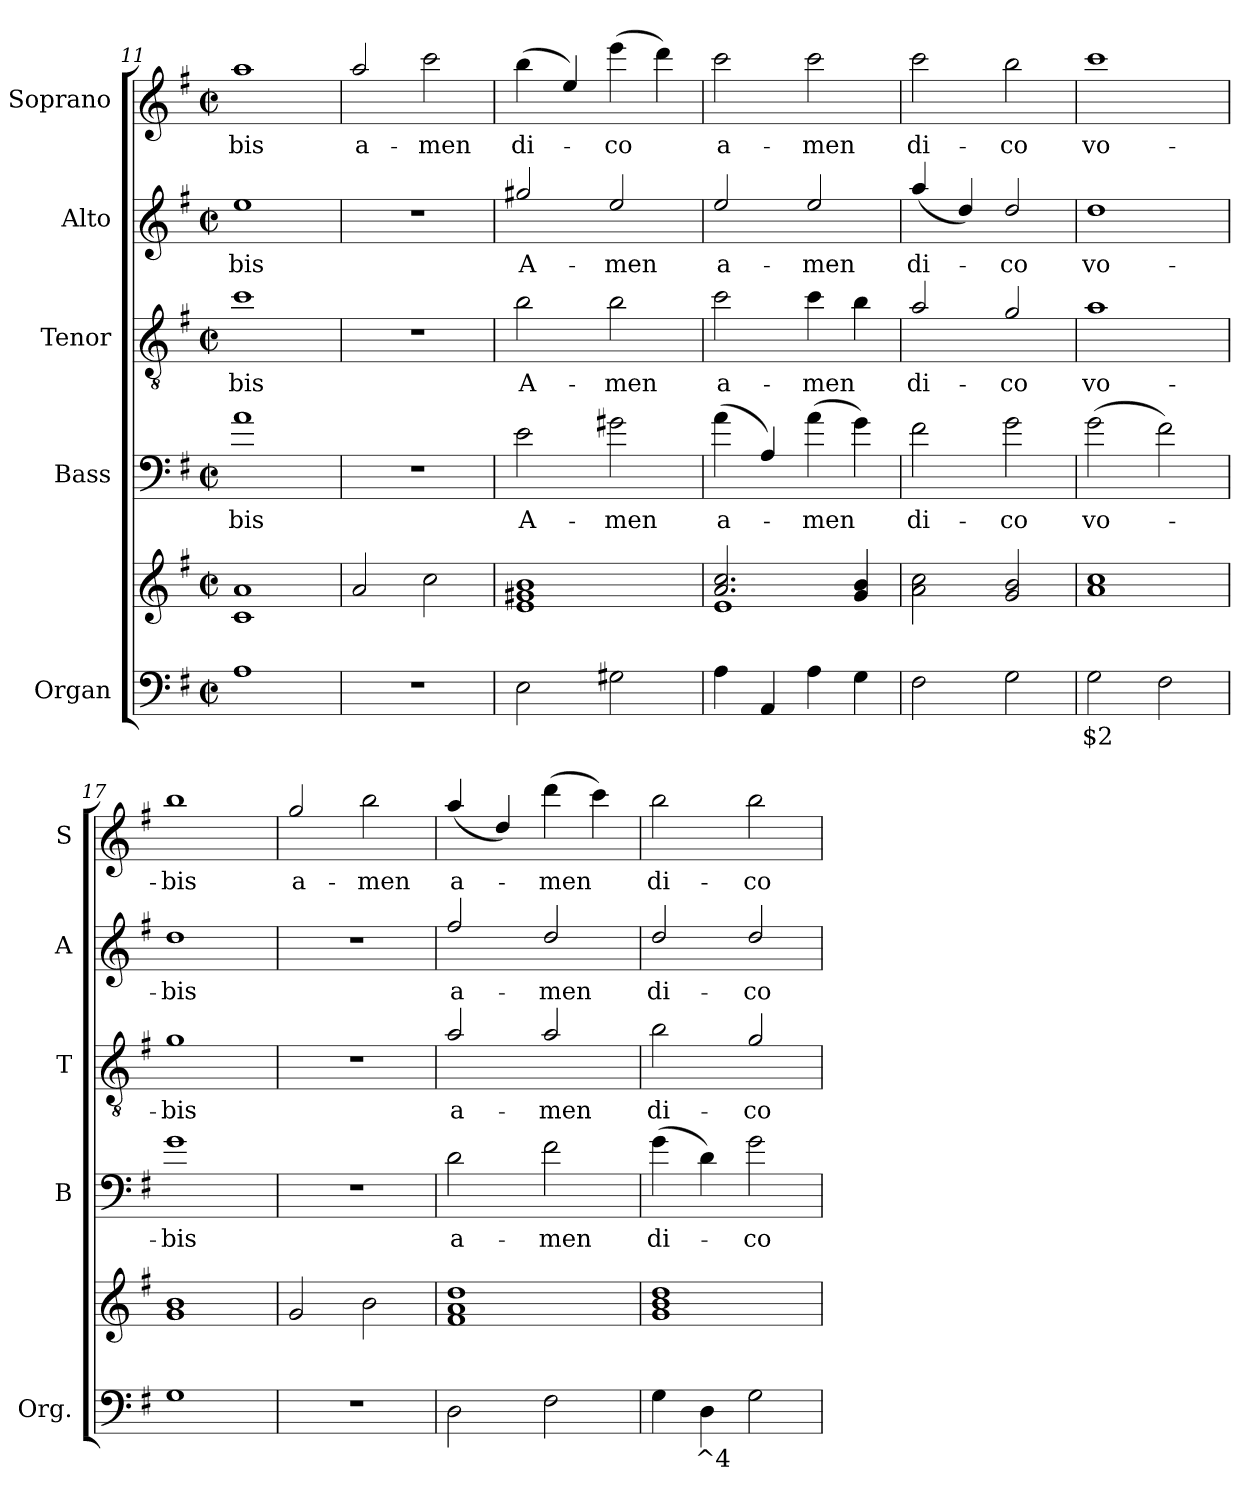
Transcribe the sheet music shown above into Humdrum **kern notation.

**kern	**text	**kern	**kern	**text	**kern	**text	**kern	**text	**kern	**text
*part5	*part5	*part5	*part4	*part4	*part3	*part3	*part2	*part2	*part1	*part1
*staff6	*staff6	*staff5	*staff4	*staff4	*staff3	*staff3	*staff2	*staff2	*staff1	*staff1
*I"Organ	*	*	*I"Bass	*	*I"Tenor	*	*I"Alto	*	*I"Soprano	*
*I'Org.	*	*	*I'B	*	*I'T	*	*I'A	*	*I'S	*
*clefF4	*	*clefG2	*clefF4	*	*clefGv2	*	*clefG2	*	*clefG2	*
*	*	*	*ITrd7c12	*	*ITrd7c12	*	*ITrd7c12	*	*ITrd7c12	*
*k[f#]	*	*k[f#]	*k[f#]	*	*k[f#]	*	*k[f#]	*	*k[f#]	*
*G:	*	*G:	*G:	*	*G:	*	*G:	*	*G:	*
*M2/2	*	*M2/2	*M2/2	*	*M2/2	*	*M2/2	*	*M2/2	*
*met(c|)	*	*met(c|)	*met(c|)	*	*met(c|)	*	*met(c|)	*	*met(c|)	*
=11	=11	=11	=11	=11	=11	=11	=11	=11	=11	=11
!	!	!	!	!LO:LY:b	!	!	!	!	!	!
!	!	!	!	!	!	!LO:LY:b	!	!	!	!
!	!	!	!	!	!	!	!	!LO:LY:b	!	!
!	!	!	!	!	!	!	!	!	!	!LO:LY:b
1A	.	1c! 1a!	1A	-bis	1c	-bis	1e	-bis	1a	-bis
=12	=12	=12	=12	=12	=12	=12	=12	=12	=12	=12
!	!	!	!	!	!	!	!	!	!	!LO:LY:b
1r	.	2a!/	1r	.	1r	.	1r	.	2a/	a-
!	!	!	!	!	!	!	!	!	!	!LO:LY:b
.	.	2cc!\	.	.	.	.	.	.	2cc\	-men
=13	=13	=13	=13	=13	=13	=13	=13	=13	=13	=13
!	!	!	!	!LO:LY:b	!	!	!	!	!	!
!	!	!	!	!	!	!LO:LY:b	!	!	!	!
!	!	!	!	!	!	!	!	!LO:LY:b	!	!
!	!	!	!	!	!	!	!	!	!	!LO:LY:b
2E\	.	1e! 1g#X! 1b!	2E\	A-	2B\	A-	2g#X/	A-	(>4b\	di-
.	.	.	.	.	.	.	.	.	4e/)	.
!	!	!	!	!LO:LY:b	!	!	!	!	!	!
!	!	!	!	!	!	!LO:LY:b	!	!	!	!
!	!	!	!	!	!	!	!	!LO:LY:b	!	!
!	!	!	!	!	!	!	!	!	!	!LO:LY:b
2G#X\	.	.	2G#X\	-men	2B\	-men	2e/	-men	(>4ee\	-co
.	.	.	.	.	.	.	.	.	4dd\)	.
=14	=14	=14	=14	=14	=14	=14	=14	=14	=14	=14
*	*	*^	*	*	*	*	*	*	*	*
!	!	!	!	!	!LO:LY:b	!	!	!	!	!	!
!	!	!	!	!	!	!	!LO:LY:b	!	!	!	!
!	!	!	!	!	!	!	!	!	!LO:LY:b	!	!
!	!	!	!	!	!	!	!	!	!	!	!LO:LY:b
4A\	.	2.a!/ 2.cc!/	1e!	(>4A\	a-	2c\	a-	2e/	a-	2cc\	a-
4AA/	.	.	.	4AA/)	.	.	.	.	.	.	.
!	!	!	!	!	!LO:LY:b	!	!	!	!	!	!
!	!	!	!	!	!	!	!LO:LY:b	!	!	!	!
!	!	!	!	!	!	!	!	!	!LO:LY:b	!	!
!	!	!	!	!	!	!	!	!	!	!	!LO:LY:b
4A\	.	.	.	(>4A\	-men	4c\	-men	2e/	-men	2cc\	-men
4G\	.	4g!/ 4b!/	.	4G\)	.	4B\	.	.	.	.	.
*	*	*v	*v	*	*	*	*	*	*	*	*
=15	=15	=15	=15	=15	=15	=15	=15	=15	=15	=15
!	!	!	!	!LO:LY:b	!	!	!	!	!	!
!	!	!	!	!	!	!LO:LY:b	!	!	!	!
!	!	!	!	!	!	!	!	!LO:LY:b	!	!
!	!	!	!	!	!	!	!	!	!	!LO:LY:b
2F#\	.	2a!\ 2cc!\	2F#\	di-	2A/	di-	(<4a/	di-	2cc\	di-
.	.	.	.	.	.	.	4d/)	.	.	.
!	!	!	!	!LO:LY:b	!	!	!	!	!	!
!	!	!	!	!	!	!LO:LY:b	!	!	!	!
!	!	!	!	!	!	!	!	!LO:LY:b	!	!
!	!	!	!	!	!	!	!	!	!	!LO:LY:b
2G\	.	2g!/ 2b!/	2G\	-co	2G/	-co	2d/	-co	2b\	-co
=16	=16	=16	=16	=16	=16	=16	=16	=16	=16	=16
!	!LO:LY:b	!	!	!	!	!	!	!	!	!
!	!	!	!	!LO:LY:b	!	!	!	!	!	!
!	!	!	!	!	!	!LO:LY:b	!	!	!	!
!	!	!	!	!	!	!	!	!LO:LY:b	!	!
!	!	!	!	!	!	!	!	!	!	!LO:LY:b
2G\	$2	1a! 1cc!	(>2G\	vo-	1A	vo-	1d	vo-	1cc	vo-
2F#\	.	.	2F#\)	.	.	.	.	.	.	.
=17	=17	=17	=17	=17	=17	=17	=17	=17	=17	=17
!	!	!	!	!LO:LY:b	!	!	!	!	!	!
!	!	!	!	!	!	!LO:LY:b	!	!	!	!
!	!	!	!	!	!	!	!	!LO:LY:b	!	!
!	!	!	!	!	!	!	!	!	!	!LO:LY:b
1G	.	1g! 1b!	1G	-bis	1G	-bis	1d	-bis	1b	-bis
=18	=18	=18	=18	=18	=18	=18	=18	=18	=18	=18
!	!	!	!	!	!	!	!	!	!	!LO:LY:b
1r	.	2g!/	1r	.	1r	.	1r	.	2g/	a-
!	!	!	!	!	!	!	!	!	!	!LO:LY:b
.	.	2b!\	.	.	.	.	.	.	2b\	-men
!!LO:PB:g=z
=19	=19	=19	=19	=19	=19	=19	=19	=19	=19	=19
!	!	!	!	!LO:LY:b	!	!	!	!	!	!
!	!	!	!	!	!	!LO:LY:b	!	!	!	!
!	!	!	!	!	!	!	!	!LO:LY:b	!	!
!	!	!	!	!	!	!	!	!	!	!LO:LY:b
2D\	.	1f#! 1a! 1dd!	2D\	a-	2A/	a-	2f#/	a-	(<4a/	a-
.	.	.	.	.	.	.	.	.	4d/)	.
!	!	!	!	!LO:LY:b	!	!	!	!	!	!
!	!	!	!	!	!	!LO:LY:b	!	!	!	!
!	!	!	!	!	!	!	!	!LO:LY:b	!	!
!	!	!	!	!	!	!	!	!	!	!LO:LY:b
2F#\	.	.	2F#\	-men	2A/	-men	2d/	-men	(>4dd\	-men
.	.	.	.	.	.	.	.	.	4cc\)	.
=20	=20	=20	=20	=20	=20	=20	=20	=20	=20	=20
!	!	!	!	!LO:LY:b	!	!	!	!	!	!
!	!	!	!	!	!	!LO:LY:b	!	!	!	!
!	!	!	!	!	!	!	!	!LO:LY:b	!	!
!	!	!	!	!	!	!	!	!	!	!LO:LY:b
4G\	.	1g! 1b! 1dd!	(>4G\	di-	2B\	di-	2d/	di-	2b\	di-
!	!LO:LY:b	!	!	!	!	!	!	!	!	!
4D\	^4	.	4D\)	.	.	.	.	.	.	.
!	!	!	!	!LO:LY:b	!	!	!	!	!	!
!	!	!	!	!	!	!LO:LY:b	!	!	!	!
!	!	!	!	!	!	!	!	!LO:LY:b	!	!
!	!	!	!	!	!	!	!	!	!	!LO:LY:b
2G\	.	.	2G\	-co	2G/	-co	2d/	-co	2b\	-co
=	=	=	=	=	=	=	=	=	=	=
*-	*-	*-	*-	*-	*-	*-	*-	*-	*-	*-
